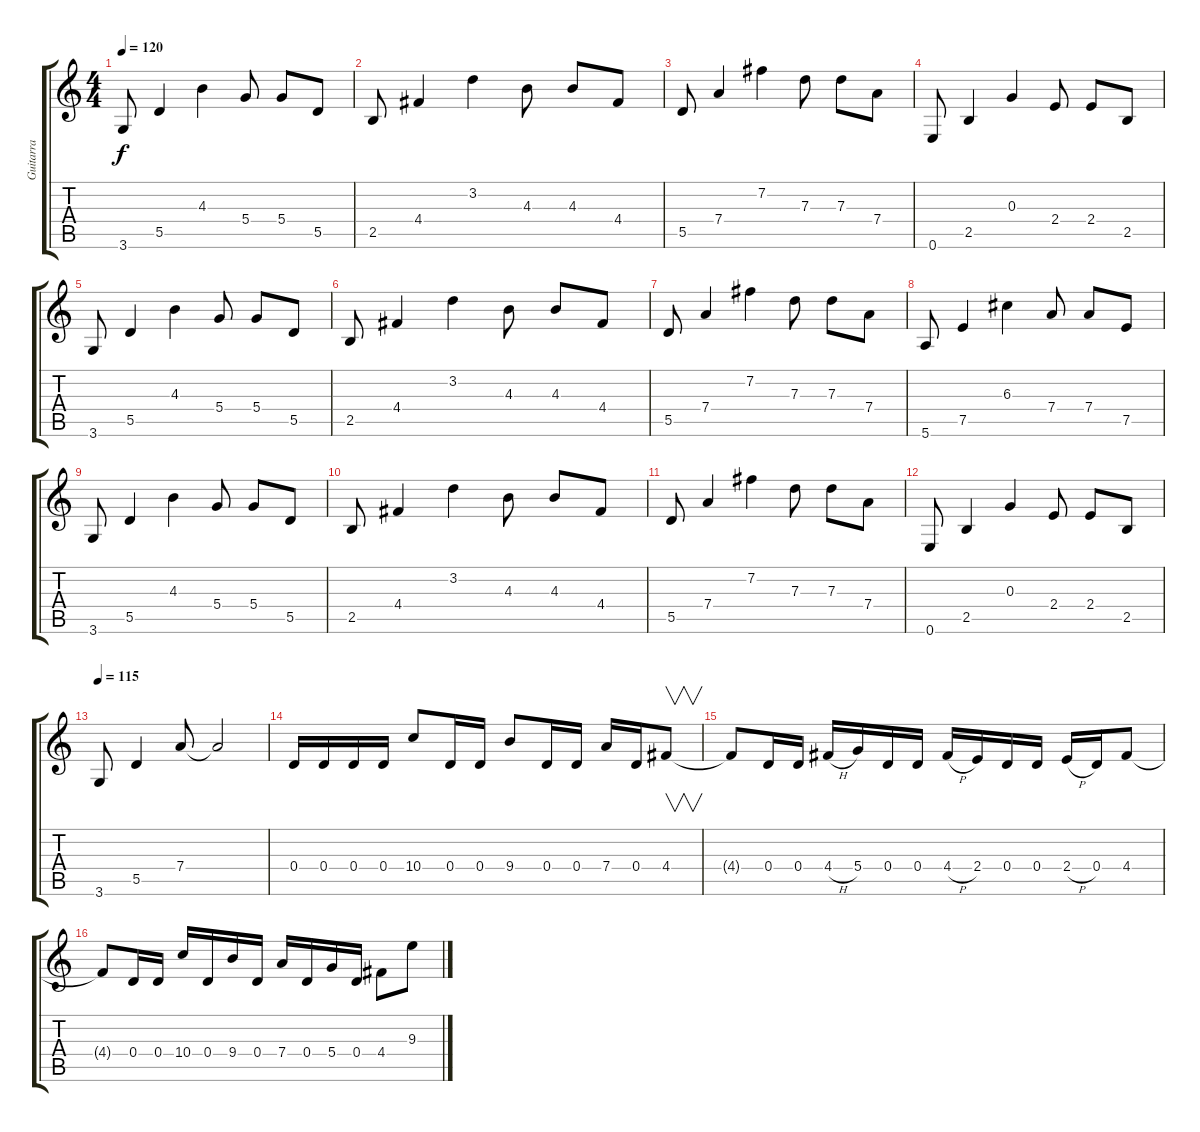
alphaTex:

\track ("Guitarra" "Guitarra") {instrument overdrivenguitar}
\staff {score tabs}
\tuning (E4 B3 G3 D3 A2 E2) {hide}
\ts (4 4)
\tempo 120
\clef g2
\ks c
3.6.8{dy f} 5.5.4 4.3.4 5.4.8 5.4.8 5.5.8 |
2.5.8 4.4.4 3.2.4 4.3.8 4.3.8 4.4.8 |
5.5.8 7.4.4 7.2.4 7.3.8 7.3.8 7.4.8 |
0.6.8 2.5.4 0.3.4 2.4.8 2.4.8 2.5.8 |
3.6.8 5.5.4 4.3.4 5.4.8 5.4.8 5.5.8 |
2.5.8 4.4.4 3.2.4 4.3.8 4.3.8 4.4.8 |
5.5.8 7.4.4 7.2.4 7.3.8 7.3.8 7.4.8 |
5.6.8 7.5.4 6.3.4 7.4.8 7.4.8 7.5.8 |
3.6.8 5.5.4 4.3.4 5.4.8 5.4.8 5.5.8 |
2.5.8 4.4.4 3.2.4 4.3.8 4.3.8 4.4.8 |
5.5.8 7.4.4 7.2.4 7.3.8 7.3.8 7.4.8 |
0.6.8 2.5.4 0.3.4 2.4.8 2.4.8 2.5.8 |
\tempo 115
3.6.8 5.5.4 7.4.8 7.4{t}.2 |
0.4.16{instrument overdrivenguitar} 0.4.16 0.4.16 0.4.16 10.4.8 0.4.16 0.4.16 9.4.8 0.4.16 0.4.16 7.4.16 0.4.16 4.4.8{v} |
4.4{t}.8 0.4.16 0.4.16 4.4{h}.16 5.4.16 0.4.16 0.4.16 4.4{h}.16 2.4.16 0.4.16 0.4.16 2.4{h}.16 0.4.16 4.4.8 |
4.4{t}.8 0.4.16 0.4.16 10.4.16 0.4.16 9.4.16 0.4.16 7.4.16 0.4.16 5.4.16 0.4.16 4.4.8 9.3.8
